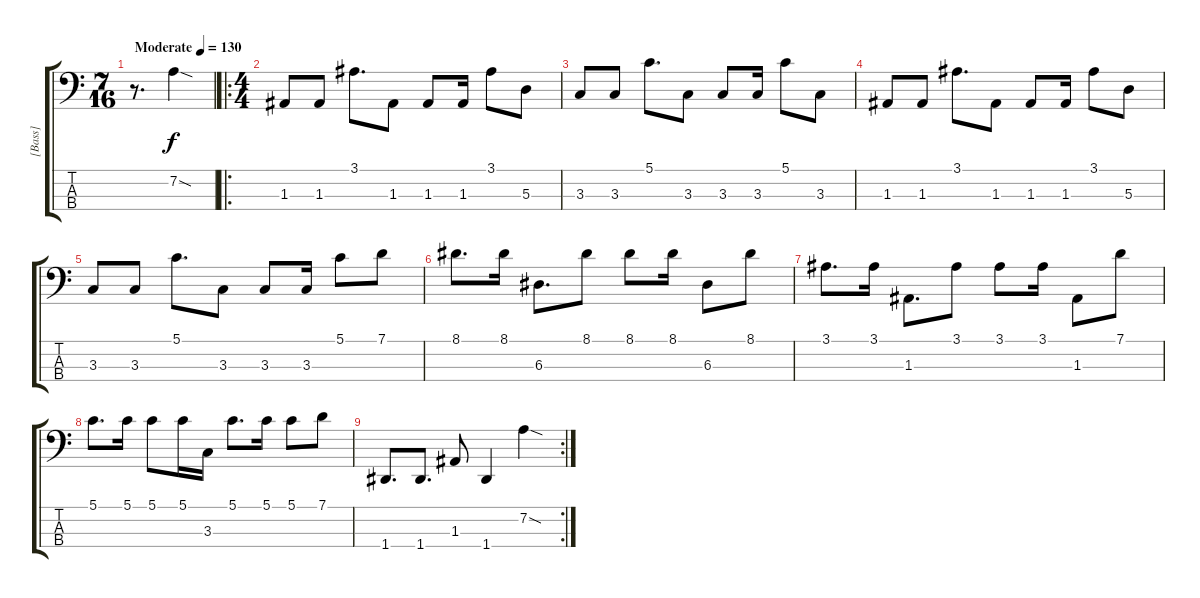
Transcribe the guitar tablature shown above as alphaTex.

\track ("[Bass]" "[Bass]") {instrument electricbassfinger}
\staff {score tabs}
\tuning (G2 D2 A1 D1) {hide}
\ts (7 16)
\tempo (130 "Moderate")
\clef f4
\ks c
r.8{d dy f instrument electricbassfinger} 7.2{sod}.4 |
\ro
\ts (4 4)
1.3.8 1.3.8 3.1.8{d} 1.3.8 1.3.8 1.3.16 3.1.8 5.3.8 |
3.3.8 3.3.8 5.1.8{d} 3.3.8 3.3.8 3.3.16 5.1.8 3.3.8 |
1.3.8 1.3.8 3.1.8{d} 1.3.8 1.3.8 1.3.16 3.1.8 5.3.8 |
3.3.8 3.3.8 5.1.8{d} 3.3.8 3.3.8 3.3.16 5.1.8 7.1.8 |
8.1.8{d} 8.1.16 6.3.8{d} 8.1.8 8.1.8 8.1.16 6.3.8 8.1.8 |
3.1.8{d} 3.1.16 1.3.8{d} 3.1.8 3.1.8 3.1.16 1.3.8 7.1.8 |
5.1.8{d} 5.1.16 5.1.8 5.1.16 3.3.16 5.1.8{d} 5.1.16 5.1.8 7.1.8 |
\rc 2
1.4.8{d} 1.4.8{d} 1.3.8 1.4.4 7.2{sod}.4
